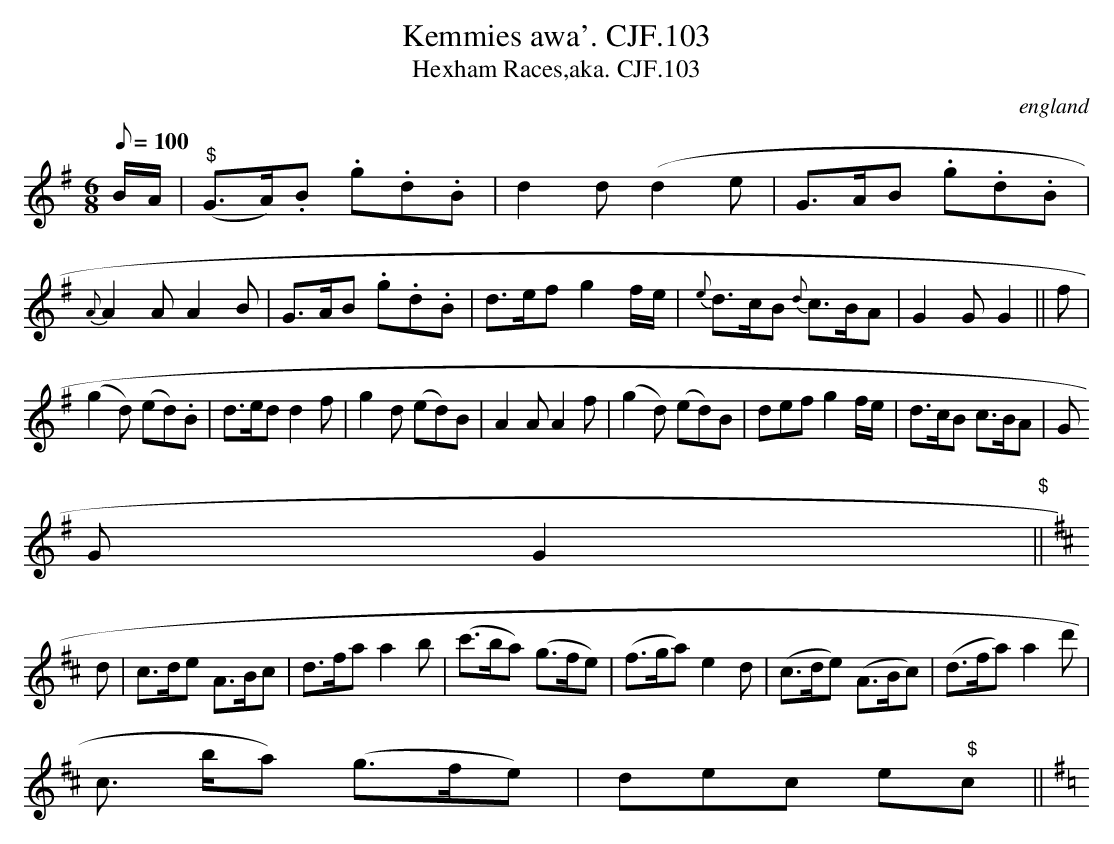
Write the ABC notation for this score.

X:1
T:Kemmies awa'. CJF.103
T:Hexham Races,aka. CJF.103
O:england
M:6/8
L:1/8
Q:100
K:G
B/A/|"$"(G>A).B .g.d.B|d2d(d2e|G>AB .g.d.B|{A}A2AA2B|\
G>AB .g.d.B|d>efg2f/e/|{e}d>cB {d}c>BA|G2GG2h||f|
(g2d) (ed).B|d>edd2f|g2d (ed)B|A2AA2f|(g2d) (ed)B|defg2f/e/|d>cB c>BA|G
2
GG2"$"||
K:D
d|c>de A>Bc|d>faa2b|(c'>ba) (g>fe)|(f>ga)e2d|(c>de) (A>Bc)|(d>fa)a2d'|(
c
'>ba) (g>fe)|dec e" $"c||
K:G
